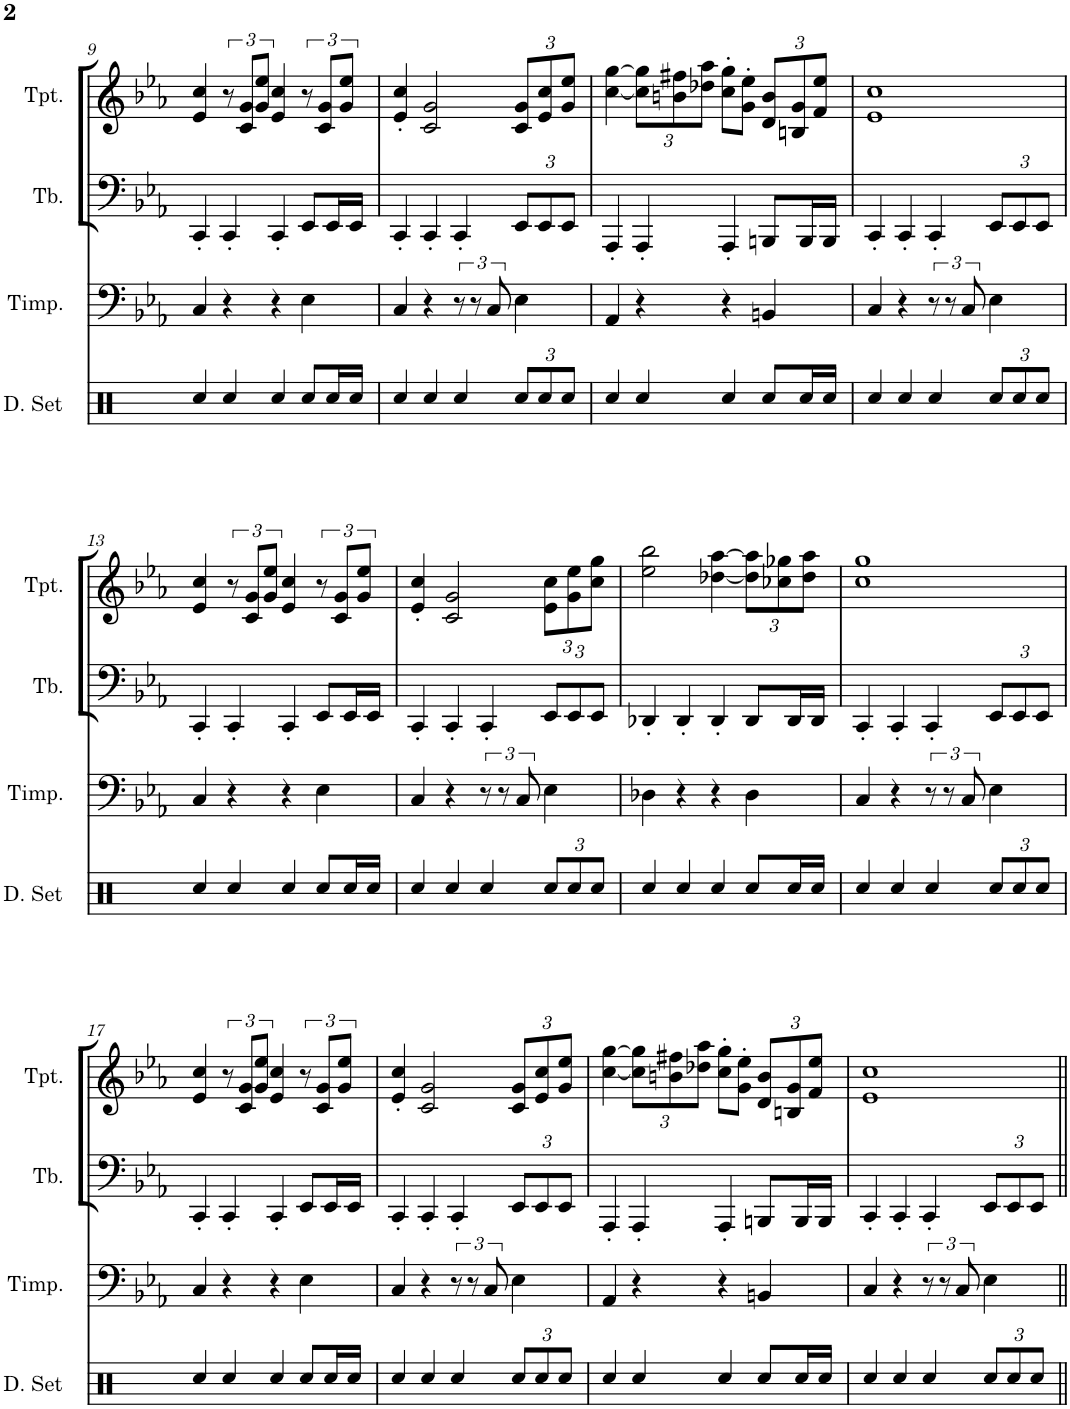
**kern	**kern	**kern	**kern	**kern
*part5	*part4	*part3	*part2	*part1
*staff5	*staff4	*staff3	*staff2	*staff1
*I"Drumset	*I"Timpani	*I"Tuba	*I"Trumpet	*I"Horn
*I'D. Set	*I'Timp.	*I'Tb.	*I'Tpt.	*I'Hn.
!!LO:PB:g=z
*clefX	*clefF4	*clefF4	*clefG2	*clefF4
*	*	*	*Trd1c2	*Trd4c7
*k[]	*k[b-e-a-]	*k[b-e-a-]	*k[b-e-a-]	*k[b-e-a-]
*M4/4	*M4/4	*M4/4	*M4/4	*M4/4
*met(c)	*met(c)	*met(c)	*met(c)	*met(c)
=9	=9	=9	=9	=9
4Rcc/	4C/	4CC'/	4e-/ 4cc/	1r
4Rcc/	4r	4CC'/	12r	.
.	.	.	12c/ 12g/L	.
.	.	.	12g/ 12ee-/J	.
4Rcc/	4r	4CC'/	4e-/ 4cc/	.
8Rcc/L	4E-\	8EE-/L	12r	.
.	.	.	12c/ 12g/L	.
16Rcc/L	.	16EE-/L	.	.
.	.	.	12g/ 12ee-/J	.
16Rcc/JJ	.	16EE-/JJ	.	.
=10	=10	=10	=10	=10
4Rcc/	4C/	4CC'/	4e-/' 4cc/'	1r
4Rcc/	4r	4CC'/	2c/ 2g/	.
4Rcc/	12r	4CC'/	.	.
.	12r	.	.	.
.	12C/	.	.	.
*Xbrackettup	*	*Xbrackettup	*Xbrackettup	*
12Rcc/L	4E-\	12EE-/L	12c/ 12g/L	.
12Rcc/	.	12EE-/	12e-/ 12cc/	.
12Rcc/J	.	12EE-/J	12g/ 12ee-/J	.
=11	=11	=11	=11	=11
4Rcc/	4AA-/	4AAA-'/	[4cc\ [4gg\	1r
4Rcc/	4r	4AAA-'/	12cc\] 12gg\]L	.
.	.	.	12bn\ 12ff#X\	.
.	.	.	12dd-X\ 12aa-\J	.
4Rcc/	4r	4AAA-'/	8cc\' 8gg\'L	.
.	.	.	8g\' 8ee-\'J	.
8Rcc/L	4BBn/	8BBBn/L	12d/ 12b/L	.
.	.	.	12Bn/ 12g/	.
16Rcc/L	.	16BBB/L	.	.
.	.	.	12f/ 12ee-/J	.
16Rcc/JJ	.	16BBB/JJ	.	.
=12	=12	=12	=12	=12
4Rcc/	4C/	4CC'/	1e- 1cc	1r
4Rcc/	4r	4CC'/	.	.
4Rcc/	12r	4CC'/	.	.
.	12r	.	.	.
.	12C/	.	.	.
12Rcc/L	4E-\	12EE-/L	.	.
12Rcc/	.	12EE-/	.	.
12Rcc/J	.	12EE-/J	.	.
!!LO:LB:g=z
=13	=13	=13	=13	=13
4Rcc/	4C/	4CC'/	4e-/ 4cc/	1r
*	*	*	*brackettup	*
4Rcc/	4r	4CC'/	12r	.
.	.	.	12c/ 12g/L	.
.	.	.	12g/ 12ee-/J	.
4Rcc/	4r	4CC'/	4e-/ 4cc/	.
8Rcc/L	4E-\	8EE-/L	12r	.
.	.	.	12c/ 12g/L	.
16Rcc/L	.	16EE-/L	.	.
.	.	.	12g/ 12ee-/J	.
16Rcc/JJ	.	16EE-/JJ	.	.
=14	=14	=14	=14	=14
4Rcc/	4C/	4CC'/	4e-/' 4cc/'	1r
4Rcc/	4r	4CC'/	2c/ 2g/	.
4Rcc/	12r	4CC'/	.	.
.	12r	.	.	.
.	12C/	.	.	.
*	*	*	*Xbrackettup	*
12Rcc/L	4E-\	12EE-/L	12e-\ 12cc\L	.
12Rcc/	.	12EE-/	12g\ 12ee-\	.
12Rcc/J	.	12EE-/J	12cc\ 12gg\J	.
=15	=15	=15	=15	=15
4Rcc/	4D-X\	4DD-X'/	2ee-\ 2bb-\	1r
4Rcc/	4r	4DD-'/	.	.
4Rcc/	4r	4DD-'/	[4dd-X\ [4aa-\	.
8Rcc/L	4D-\	8DD-/L	12dd-\] 12aa-\]L	.
.	.	.	12cc-X\ 12gg-X\	.
16Rcc/L	.	16DD-/L	.	.
.	.	.	12dd-\ 12aa-\J	.
16Rcc/JJ	.	16DD-/JJ	.	.
=16	=16	=16	=16	=16
4Rcc/	4C/	4CC'/	1cc 1gg	1r
4Rcc/	4r	4CC'/	.	.
4Rcc/	12r	4CC'/	.	.
.	12r	.	.	.
.	12C/	.	.	.
12Rcc/L	4E-\	12EE-/L	.	.
12Rcc/	.	12EE-/	.	.
12Rcc/J	.	12EE-/J	.	.
!!LO:LB:g=z
=17	=17	=17	=17	=17
4Rcc/	4C/	4CC'/	4e-/ 4cc/	1r
*	*	*	*brackettup	*
4Rcc/	4r	4CC'/	12r	.
.	.	.	12c/ 12g/L	.
.	.	.	12g/ 12ee-/J	.
4Rcc/	4r	4CC'/	4e-/ 4cc/	.
8Rcc/L	4E-\	8EE-/L	12r	.
.	.	.	12c/ 12g/L	.
16Rcc/L	.	16EE-/L	.	.
.	.	.	12g/ 12ee-/J	.
16Rcc/JJ	.	16EE-/JJ	.	.
=18	=18	=18	=18	=18
4Rcc/	4C/	4CC'/	4e-/' 4cc/'	1r
4Rcc/	4r	4CC'/	2c/ 2g/	.
4Rcc/	12r	4CC'/	.	.
.	12r	.	.	.
.	12C/	.	.	.
*	*	*	*Xbrackettup	*
12Rcc/L	4E-\	12EE-/L	12c/ 12g/L	.
12Rcc/	.	12EE-/	12e-/ 12cc/	.
12Rcc/J	.	12EE-/J	12g/ 12ee-/J	.
=19	=19	=19	=19	=19
4Rcc/	4AA-/	4AAA-'/	[4cc\ [4gg\	1r
4Rcc/	4r	4AAA-'/	12cc\] 12gg\]L	.
.	.	.	12bn\ 12ff#X\	.
.	.	.	12dd-X\ 12aa-\J	.
4Rcc/	4r	4AAA-'/	8cc\' 8gg\'L	.
.	.	.	8g\' 8ee-\'J	.
8Rcc/L	4BBn/	8BBBn/L	12d/ 12b/L	.
.	.	.	12Bn/ 12g/	.
16Rcc/L	.	16BBB/L	.	.
.	.	.	12f/ 12ee-/J	.
16Rcc/JJ	.	16BBB/JJ	.	.
=20	=20	=20	=20	=20
4Rcc/	4C/	4CC'/	1e- 1cc	1r
4Rcc/	4r	4CC'/	.	.
4Rcc/	12r	4CC'/	.	.
.	12r	.	.	.
.	12C/	.	.	.
12Rcc/L	4E-\	12EE-/L	.	.
12Rcc/	.	12EE-/	.	.
12Rcc/J	.	12EE-/J	.	.
=||	=||	=||	=||	=||
*-	*-	*-	*-	*-
